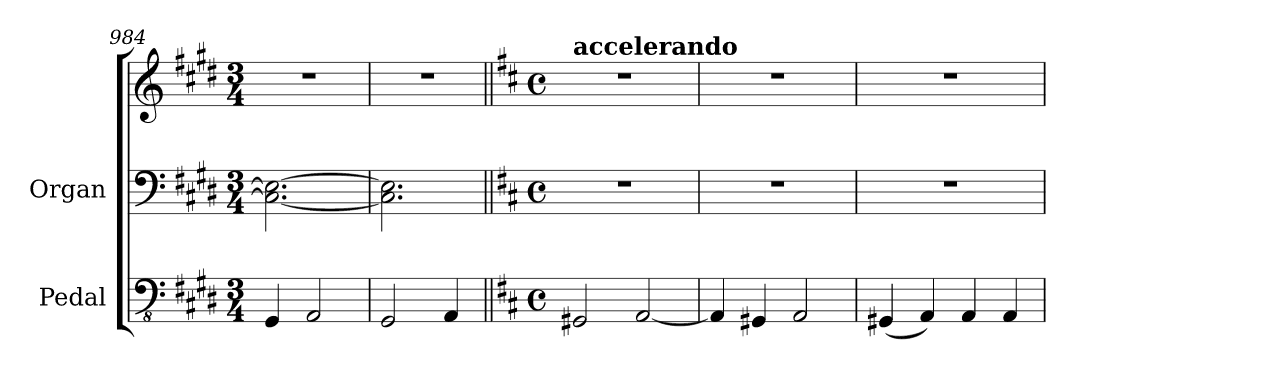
**kern	**kern	**kern
*part2	*part1	*part1
*staff3	*staff2	*staff1
*I"Pedal	*I"Organ	*
*clefFv4	*clefF4	*clefG2
*k[f#c#g#d#]	*k[f#c#g#d#]	*k[f#c#g#d#]
*M3/4	*M3/4	*M3/4
=984	=984	=984
4GGG#/	2.C#\_ 2.E\_	2.r
2AAA/	.	.
=985	=985	=985
2GGG#/	2.C#\] 2.E\]	2.r
4AAA/	.	.
=986||	=986||	=986||
*k[f#c#]	*k[f#c#]	*k[f#c#]
*M4/4	*M4/4	*M4/4
*met(c)	*met(c)	*met(c)
!	!	!LO:TX:a:B:t=accelerando
2GGG#X/	1r	1r
[2AAA/	.	.
!!LO:LB:g=z
=987	=987	=987
*	*	*MM146
4AAA/]	1r	1r
4GGG#X/	.	.
2AAA/	.	.
=988	=988	=988
*	*	*MM148
(<4GGG#X/	1r	1r
4AAA/)	.	.
4AAA/	.	.
4AAA/	.	.
=	=	=
*-	*-	*-
